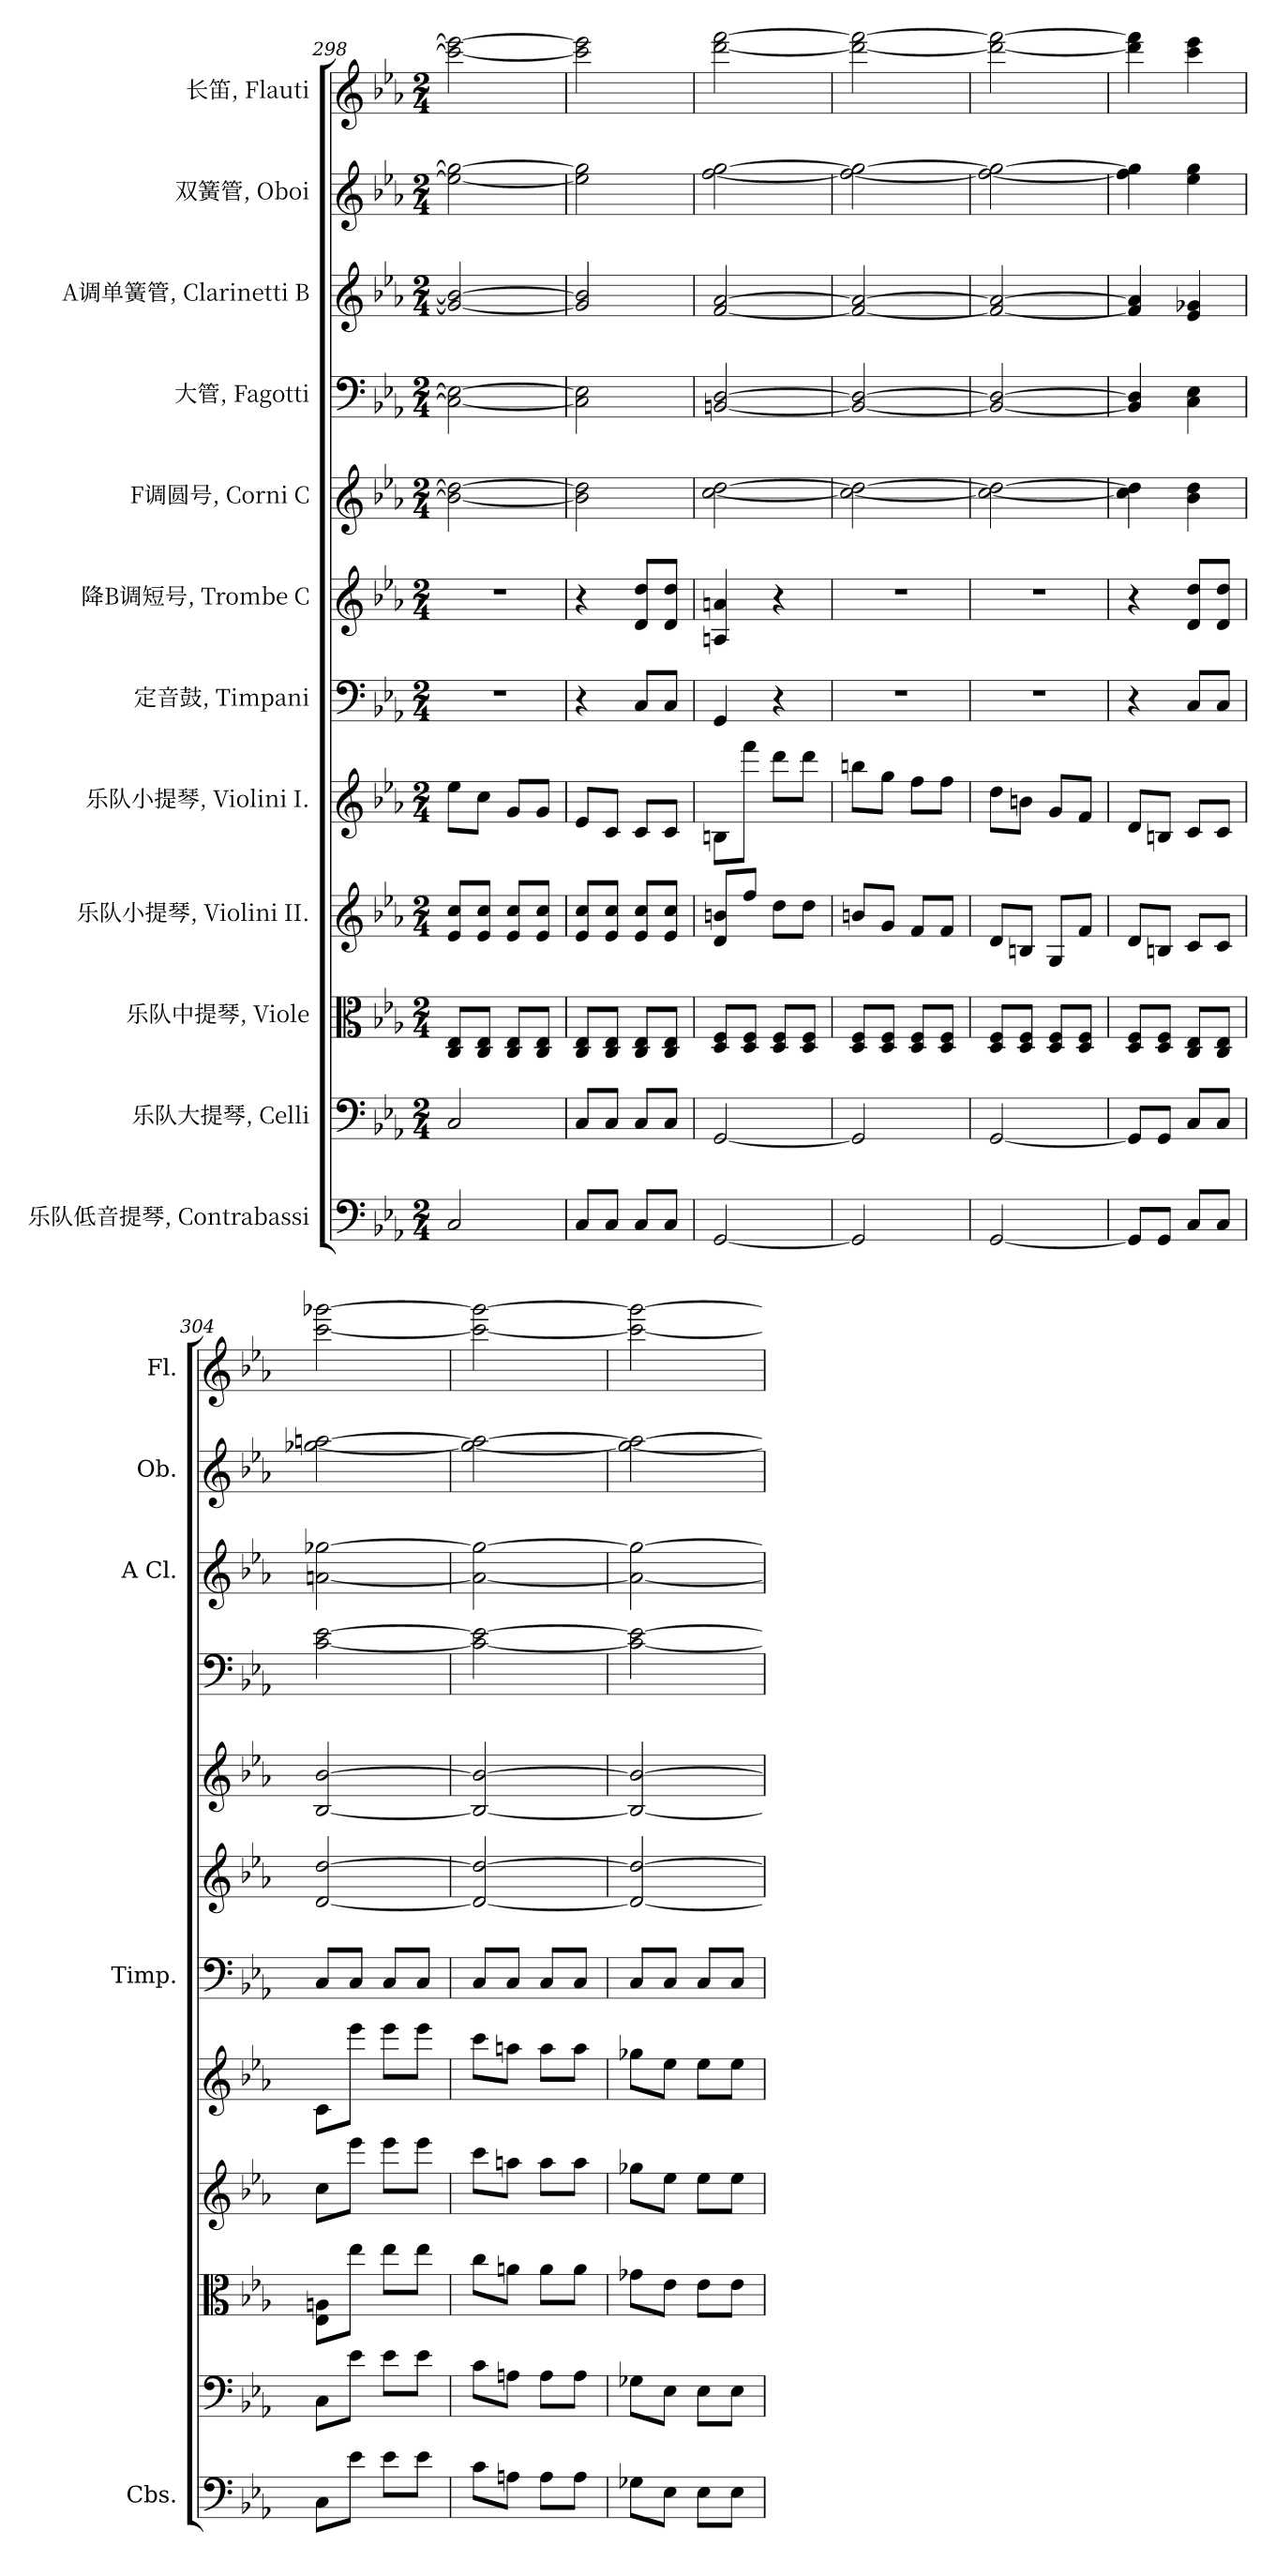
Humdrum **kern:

**kern	**kern	**kern	**kern	**kern	**kern	**kern	**kern	**kern	**kern	**kern	**kern
*part12	*part11	*part10	*part9	*part8	*part7	*part6	*part5	*part4	*part3	*part2	*part1
*staff12	*staff11	*staff10	*staff9	*staff8	*staff7	*staff6	*staff5	*staff4	*staff3	*staff2	*staff1
*I"乐队低音提琴, Contrabassi	*I"乐队大提琴, Celli	*I"乐队中提琴, Viole	*I"乐队小提琴, Violini II.	*I"乐队小提琴, Violini I.	*I"定音鼓, Timpani	*I"降B调短号, Trombe C	*I"F调圆号, Corni C	*I"大管, Fagotti	*I"A调单簧管, Clarinetti B	*I"双簧管, Oboi	*I"长笛, Flauti
*I'Cbs.	*	*	*	*	*I'Timp.	*	*	*	*I'A Cl.	*I'Ob.	*I'Fl.
*clefF4	*clefF4	*clefC3	*clefG2	*clefG2	*clefF4	*clefG2	*clefG2	*clefF4	*clefG2	*clefG2	*clefG2
*ITrd7c12	*	*	*	*	*	*ITrd1c2	*ITrd4c7	*	*ITrd2c3	*	*
*k[b-e-a-]	*k[b-e-a-]	*k[b-e-a-]	*k[b-e-a-]	*k[b-e-a-]	*k[b-e-a-]	*k[b-e-a-d-g-]	*k[b-e-a-d-]	*k[b-e-a-]	*k[]	*k[b-e-a-]	*k[b-e-a-]
*M2/4	*M2/4	*M2/4	*M2/4	*M2/4	*M2/4	*M2/4	*M2/4	*M2/4	*M2/4	*M2/4	*M2/4
=298	=298	=298	=298	=298	=298	=298	=298	=298	=298	=298	=298
2CC/	2C/	8C/ 8E-/L	8e-/ 8cc/L	8ee-\L	2r	2r	2e-\_ 2g\_	2C\_ 2E-\_	2e-/_ 2g/_	2ee-\_ 2gg\_	2ccc\_ 2eee-\_
.	.	8C/ 8E-/J	8e-/ 8cc/J	8cc\J	.	.	.	.	.	.	.
.	.	8C/ 8E-/L	8e-/ 8cc/L	8g/L	.	.	.	.	.	.	.
.	.	8C/ 8E-/J	8e-/ 8cc/J	8g/J	.	.	.	.	.	.	.
=299	=299	=299	=299	=299	=299	=299	=299	=299	=299	=299	=299
8CC/L	8C/L	8C/ 8E-/L	8e-/ 8cc/L	8e-/L	4r	4r	2e-\] 2g\]	2C\] 2E-\]	2e-/] 2g/]	2ee-\] 2gg\]	2ccc\] 2eee-\]
8CC/J	8C/J	8C/ 8E-/J	8e-/ 8cc/J	8c/J	.	.	.	.	.	.	.
8CC/L	8C/L	8C/ 8E-/L	8e-/ 8cc/L	8c/L	8C/L	8c/ 8cc/L	.	.	.	.	.
8CC/J	8C/J	8C/ 8E-/J	8e-/ 8cc/J	8c/J	8C/J	8c/ 8cc/J	.	.	.	.	.
=300	=300	=300	=300	=300	=300	=300	=300	=300	=300	=300	=300
[2GGG/	[2GG/	8D/ 8F/L	8d/ 8bn/L	8Bn\L	4GG/	4Gn/ 4gn/	[2f\ [2g\	[2BBn/ [2D/	[2d/ [2f/	[2ff\ [2gg\	[2ddd\ [2fff\
.	.	8D/ 8F/J	8ff/J	8fff\J	.	.	.	.	.	.	.
.	.	8D/ 8F/L	8dd\L	8ddd\L	4r	4r	.	.	.	.	.
.	.	8D/ 8F/J	8dd\J	8ddd\J	.	.	.	.	.	.	.
=301	=301	=301	=301	=301	=301	=301	=301	=301	=301	=301	=301
2GGG/]	2GG/]	8D/ 8F/L	8bn/L	8bbn\L	2r	2r	2f\_ 2g\_	2BB/_ 2D/_	2d/_ 2f/_	2ff\_ 2gg\_	2ddd\_ 2fff\_
.	.	8D/ 8F/J	8g/J	8gg\J	.	.	.	.	.	.	.
.	.	8D/ 8F/L	8f/L	8ff\L	.	.	.	.	.	.	.
.	.	8D/ 8F/J	8f/J	8ff\J	.	.	.	.	.	.	.
!!LO:PB:g=z
=302	=302	=302	=302	=302	=302	=302	=302	=302	=302	=302	=302
[2GGG/	[2GG/	8D/ 8F/L	8d/L	8dd\L	2r	2r	2f\_ 2g\_	2BB/_ 2D/_	2d/_ 2f/_	2ff\_ 2gg\_	2ddd\_ 2fff\_
.	.	8D/ 8F/J	8Bn/J	8bn\J	.	.	.	.	.	.	.
.	.	8D/ 8F/L	8G/L	8g/L	.	.	.	.	.	.	.
.	.	8D/ 8F/J	8f/J	8f/J	.	.	.	.	.	.	.
=303	=303	=303	=303	=303	=303	=303	=303	=303	=303	=303	=303
8GGG/L]	8GG/L]	8D/ 8F/L	8d/L	8d/L	4r	4r	4f\] 4g\]	4BB/] 4D/]	4d/] 4f/]	4ff\] 4gg\]	4ddd\] 4fff\]
8GGG/J	8GG/J	8D/ 8F/J	8Bn/J	8Bn/J	.	.	.	.	.	.	.
8CC/L	8C/L	8C/ 8E-/L	8c/L	8c/L	8C/L	8c/ 8cc/L	4e-\ 4g\	4C\ 4E-\	4c/ 4e-X/	4ee-\ 4gg\	4ccc\ 4eee-\
8CC/J	8C/J	8C/ 8E-/J	8c/J	8c/J	8C/J	8c/ 8cc/J	.	.	.	.	.
=304	=304	=304	=304	=304	=304	=304	=304	=304	=304	=304	=304
8CC\L	8C\L	8E-\ 8An\L	8cc\L	8c\L	8C/L	[2c/ [2cc/	[2E-/ [2e-/	[2c\ [2e-\	[2f#X\ [2ee-X\	[2gg-X\ [2aan\	[2ccc\ [2ggg-X\
8E-\J	8e-\J	8ee-\J	8eee-\J	8eee-\J	8C/J	.	.	.	.	.	.
8E-\L	8e-\L	8ee-\L	8eee-\L	8eee-\L	8C/L	.	.	.	.	.	.
8E-\J	8e-\J	8ee-\J	8eee-\J	8eee-\J	8C/J	.	.	.	.	.	.
=305	=305	=305	=305	=305	=305	=305	=305	=305	=305	=305	=305
8C\L	8c\L	8cc\L	8ccc\L	8ccc\L	8C/L	2c/_ 2cc/_	2E-/_ 2e-/_	2c\_ 2e-\_	2f#\_ 2ee-\_	2gg-\_ 2aa\_	2ccc\_ 2ggg-\_
8AAn\J	8An\J	8an\J	8aan\J	8aan\J	8C/J	.	.	.	.	.	.
8AA\L	8A\L	8a\L	8aa\L	8aa\L	8C/L	.	.	.	.	.	.
8AA\J	8A\J	8a\J	8aa\J	8aa\J	8C/J	.	.	.	.	.	.
=306	=306	=306	=306	=306	=306	=306	=306	=306	=306	=306	=306
8GG-X\L	8G-X\L	8g-X\L	8gg-X\L	8gg-X\L	8C/L	2c/_ 2cc/_	2E-/_ 2e-/_	2c\_ 2e-\_	2f#\_ 2ee-\_	2gg-\_ 2aa\_	2ccc\_ 2ggg-\_
8EE-\J	8E-\J	8e-\J	8ee-\J	8ee-\J	8C/J	.	.	.	.	.	.
8EE-\L	8E-\L	8e-\L	8ee-\L	8ee-\L	8C/L	.	.	.	.	.	.
8EE-\J	8E-\J	8e-\J	8ee-\J	8ee-\J	8C/J	.	.	.	.	.	.
=	=	=	=	=	=	=	=	=	=	=	=
*-	*-	*-	*-	*-	*-	*-	*-	*-	*-	*-	*-
